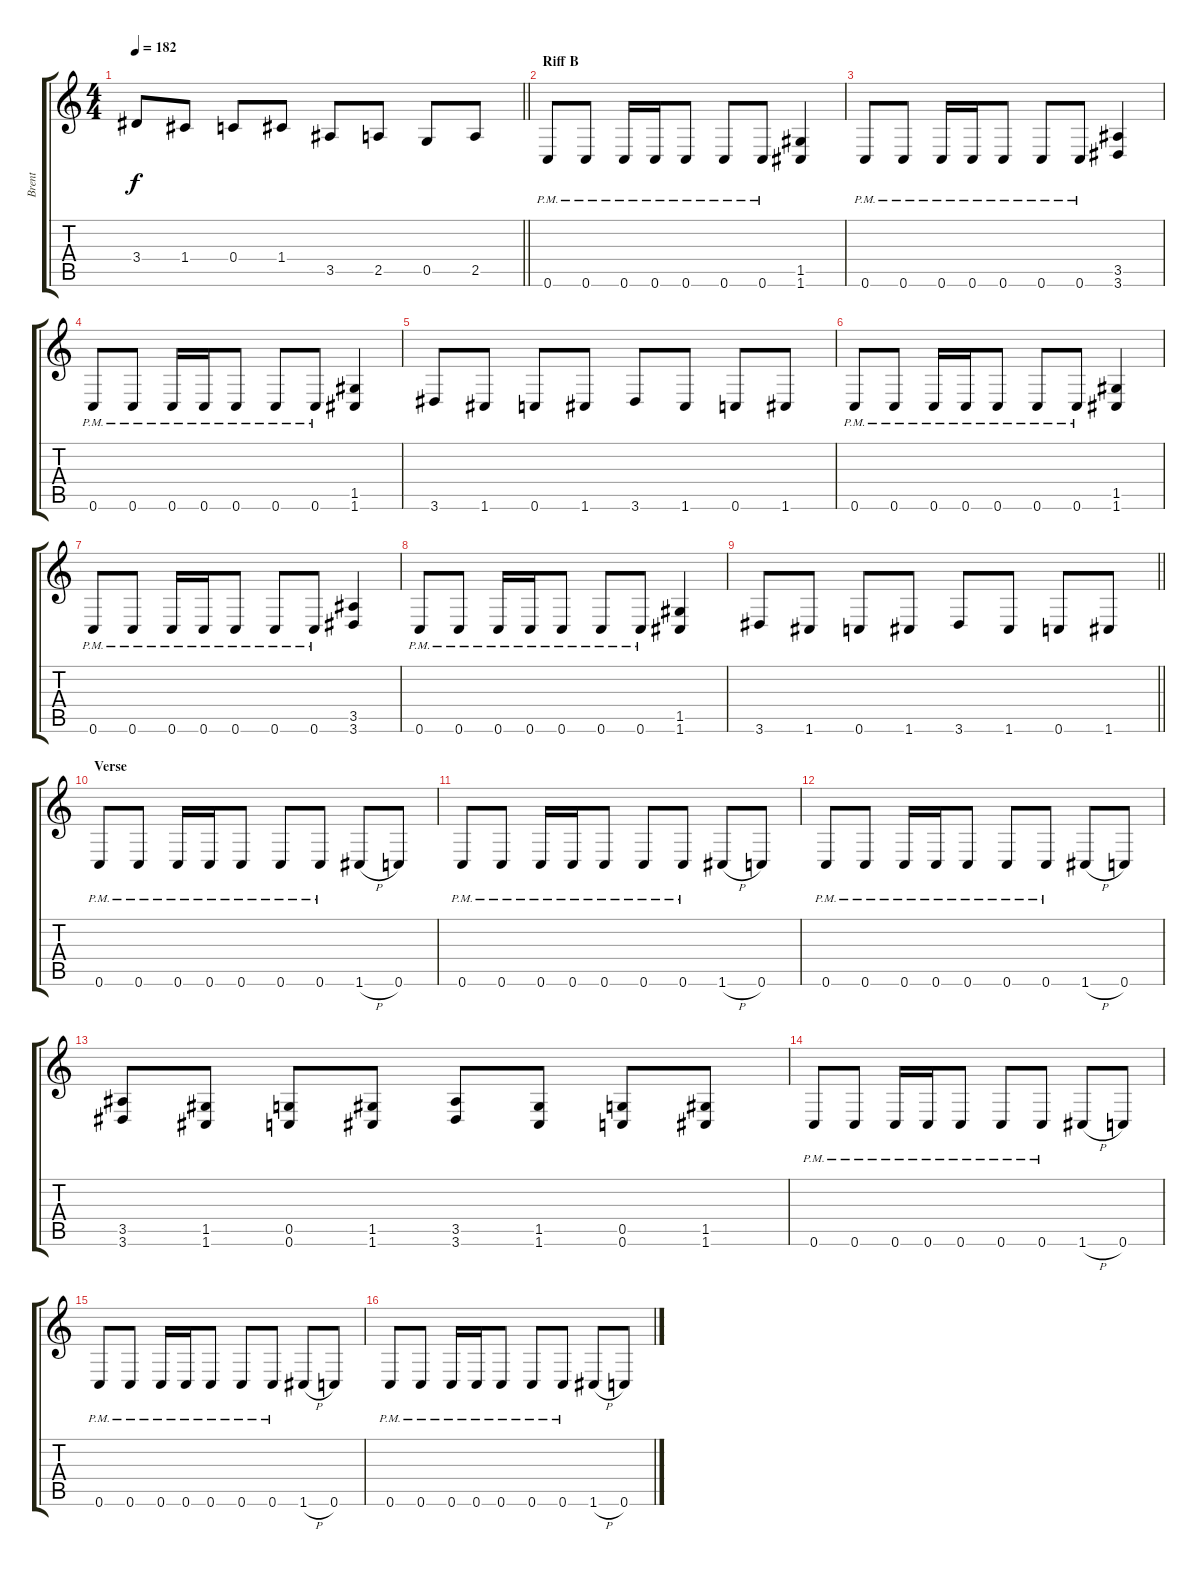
\track ("Brent" "Brent") {instrument distortionguitar}
\staff {score tabs}
\tuning (D4 A3 F3 C3 G2 C2) {hide}
\ts (4 4)
\tempo 182
\clef g2
\barLineRight lightlight
\ks c
3.4.8{dy f} 1.4.8 0.4.8 1.4.8 3.5.8 2.5.8 0.5.8 2.5.8 |
\section ("" "Riff B")
0.6{pm}.8 0.6{pm}.8 0.6{pm}.16 0.6{pm}.16 0.6{pm}.8 0.6{pm}.8 0.6{pm}.8 (1.5 1.6).4 |
0.6{pm}.8 0.6{pm}.8 0.6{pm}.16 0.6{pm}.16 0.6{pm}.8 0.6{pm}.8 0.6{pm}.8 (3.5 3.6).4 |
0.6{pm}.8 0.6{pm}.8 0.6{pm}.16 0.6{pm}.16 0.6{pm}.8 0.6{pm}.8 0.6{pm}.8 (1.5 1.6).4 |
3.6.8 1.6.8 0.6.8 1.6.8 3.6.8 1.6.8 0.6.8 1.6.8 |
0.6{pm}.8 0.6{pm}.8 0.6{pm}.16 0.6{pm}.16 0.6{pm}.8 0.6{pm}.8 0.6{pm}.8 (1.5 1.6).4 |
0.6{pm}.8 0.6{pm}.8 0.6{pm}.16 0.6{pm}.16 0.6{pm}.8 0.6{pm}.8 0.6{pm}.8 (3.5 3.6).4 |
0.6{pm}.8 0.6{pm}.8 0.6{pm}.16 0.6{pm}.16 0.6{pm}.8 0.6{pm}.8 0.6{pm}.8 (1.5 1.6).4 |
\barLineRight lightlight
3.6.8 1.6.8 0.6.8 1.6.8 3.6.8 1.6.8 0.6.8 1.6.8 |
\section ("" "Verse")
0.6{pm}.8 0.6{pm}.8 0.6{pm}.16 0.6{pm}.16 0.6{pm}.8 0.6{pm}.8 0.6{pm}.8 1.6{h}.8 0.6.8 |
0.6{pm}.8 0.6{pm}.8 0.6{pm}.16 0.6{pm}.16 0.6{pm}.8 0.6{pm}.8 0.6{pm}.8 1.6{h}.8 0.6.8 |
0.6{pm}.8 0.6{pm}.8 0.6{pm}.16 0.6{pm}.16 0.6{pm}.8 0.6{pm}.8 0.6{pm}.8 1.6{h}.8 0.6.8 |
(3.5 3.6).8 (1.5 1.6).8 (0.5 0.6).8 (1.5 1.6).8 (3.5 3.6).8 (1.5 1.6).8 (0.5 0.6).8 (1.5 1.6).8 |
0.6{pm}.8 0.6{pm}.8 0.6{pm}.16 0.6{pm}.16 0.6{pm}.8 0.6{pm}.8 0.6{pm}.8 1.6{h}.8 0.6.8 |
0.6{pm}.8 0.6{pm}.8 0.6{pm}.16 0.6{pm}.16 0.6{pm}.8 0.6{pm}.8 0.6{pm}.8 1.6{h}.8 0.6.8 |
0.6{pm}.8 0.6{pm}.8 0.6{pm}.16 0.6{pm}.16 0.6{pm}.8 0.6{pm}.8 0.6{pm}.8 1.6{h}.8 0.6.8
